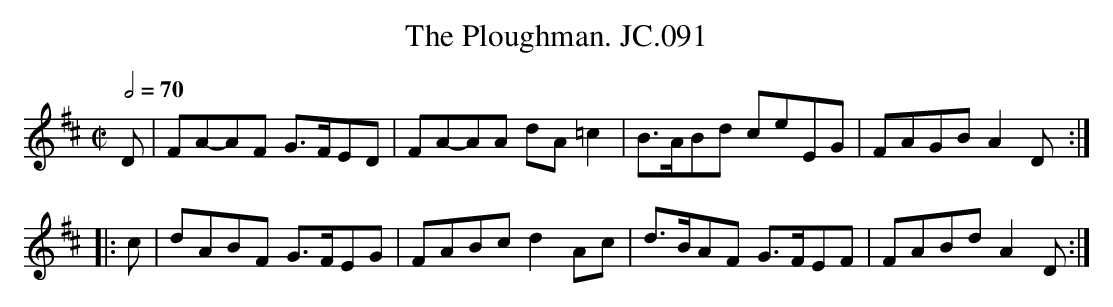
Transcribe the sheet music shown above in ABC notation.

X:1
T:Ploughman. JC.091, The
M:C|
L:1/8
Q:2/4=70
K:D
D|\\
FA-AF G>FED|FA-AA dA=c2|B>ABd ceEG|FAGB A2D:|
|:c|dABF G>FEG|FABc d2Ac|d>BAF G>FEF|FABd A2D:|
